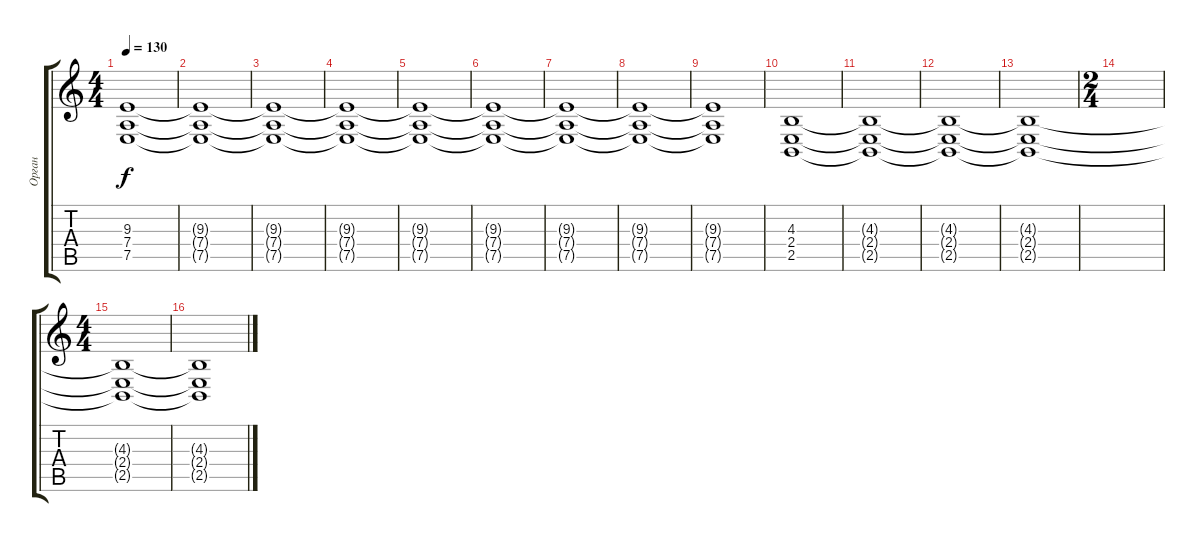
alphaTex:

\track ("Орган" "Орган") {instrument rockorgan}
\staff {score tabs}
\tuning (E4 B3 G3 D3 A2 E2) {hide}
\ts (4 4)
\tempo 130
\clef g2
\ks c
(9.3{t} 7.4{t} 7.5{t}).1{dy f} |
(9.3{t} 7.4{t} 7.5{t}).1 |
(9.3{t} 7.4{t} 7.5{t}).1 |
(9.3{t} 7.4{t} 7.5{t}).1 |
(9.3{t} 7.4{t} 7.5{t}).1 |
(9.3{t} 7.4{t} 7.5{t}).1 |
(9.3{t} 7.4{t} 7.5{t}).1 |
(9.3{t} 7.4{t} 7.5{t}).1 |
(9.3{t} 7.4{t} 7.5{t}).1 |
(4.3 2.4 2.5).1 |
(4.3{t} 2.4{t} 2.5{t}).1 |
(4.3{t} 2.4{t} 2.5{t}).1 |
(4.3{t} 2.4{t} 2.5{t}).1 |
\ts (2 4)
|
\ts (4 4)
(4.3{t} 2.4{t} 2.5{t}).1 |
(4.3{t} 2.4{t} 2.5{t}).1
